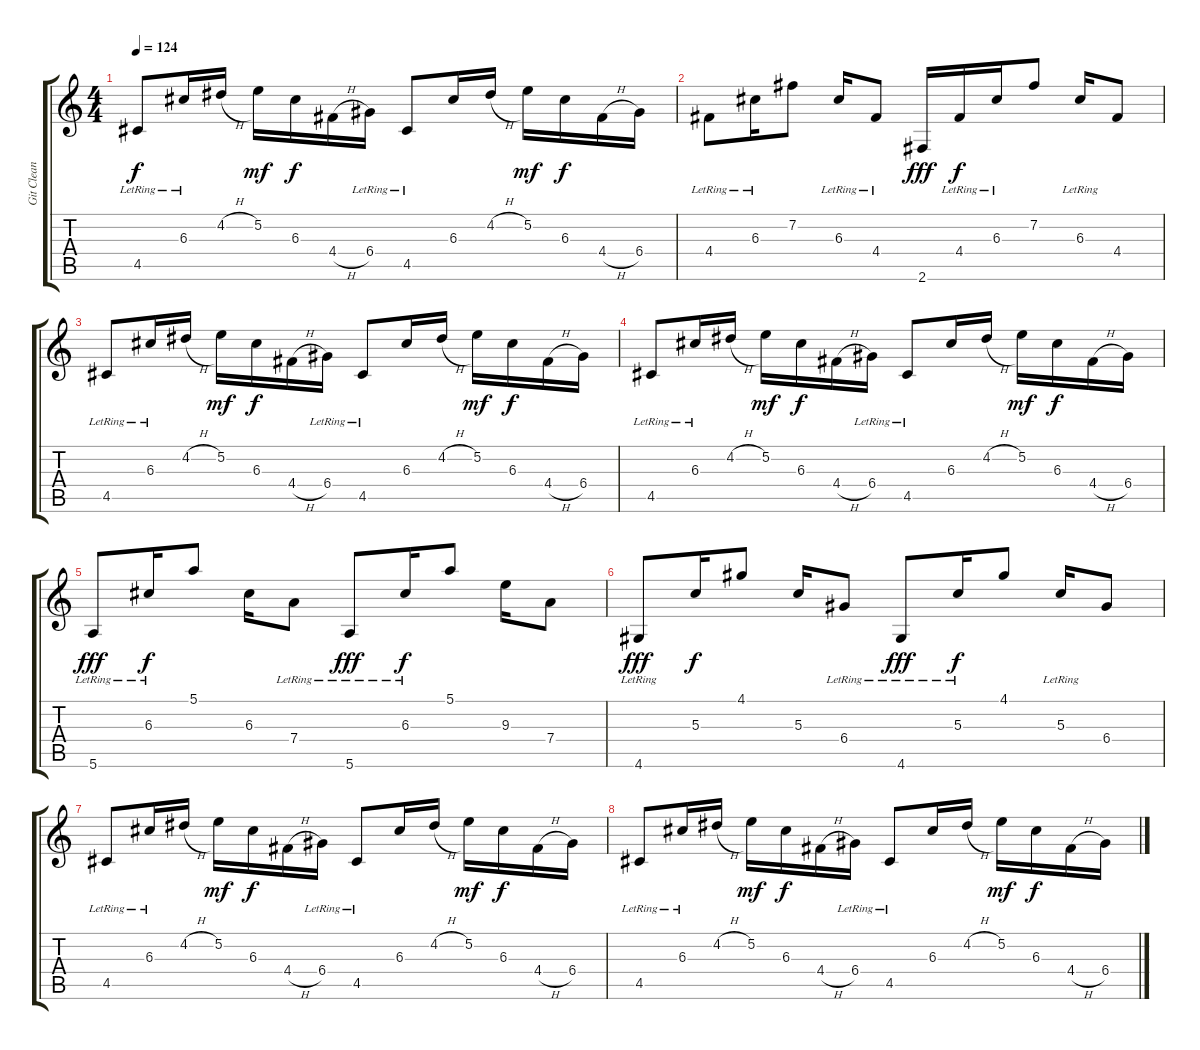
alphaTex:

\track ("Git Clean" "Git Clean") {instrument electricguitarclean}
\staff {score tabs}
\tuning (E4 B3 G3 D3 A2 E2) {hide}
\ts (4 4)
\tempo 124
\clef g2
\ks c
4.5{lr}.8{dy f} 6.3{lr}.16 4.2{h}.16 5.2.16{dy mf} 6.3.16{dy f} 4.4{h}.16 6.4{lr}.16 4.5{lr}.8 6.3.16 4.2{h}.16 5.2.16{dy mf} 6.3.16{dy f} 4.4{h}.16 6.4.16 |
4.4{lr}.8 6.3{lr}.16 7.2.8 6.3{lr}.16 4.4{lr}.8 2.6.16{dy fff} 4.4{lr}.16{dy f} 6.3{lr}.16 7.2.8 6.3{lr}.16 4.4.8 |
4.5{lr}.8 6.3{lr}.16 4.2{h}.16 5.2.16{dy mf} 6.3.16{dy f} 4.4{h}.16 6.4{lr}.16 4.5{lr}.8 6.3.16 4.2{h}.16 5.2.16{dy mf} 6.3.16{dy f} 4.4{h}.16 6.4.16 |
4.5{lr}.8 6.3{lr}.16 4.2{h}.16 5.2.16{dy mf} 6.3.16{dy f} 4.4{h}.16 6.4{lr}.16 4.5{lr}.8 6.3.16 4.2{h}.16 5.2.16{dy mf} 6.3.16{dy f} 4.4{h}.16 6.4.16 |
5.6{lr}.8{dy fff} 6.3{lr}.16{dy f} 5.1.8 6.3.16 7.4{lr}.8 5.6{lr}.8{dy fff} 6.3{lr}.16{dy f} 5.1.8 9.3.16 7.4.8 |
4.6{lr}.8{dy fff} 5.3.16{dy f} 4.1.8 5.3.16 6.4{lr}.8 4.6{lr}.8{dy fff} 5.3{lr}.16{dy f} 4.1.8 5.3{lr}.16 6.4.8 |
4.5{lr}.8 6.3{lr}.16 4.2{h}.16 5.2.16{dy mf} 6.3.16{dy f} 4.4{h}.16 6.4{lr}.16 4.5{lr}.8 6.3.16 4.2{h}.16 5.2.16{dy mf} 6.3.16{dy f} 4.4{h}.16 6.4.16 |
4.5{lr}.8 6.3{lr}.16 4.2{h}.16 5.2.16{dy mf} 6.3.16{dy f} 4.4{h}.16 6.4{lr}.16 4.5{lr}.8 6.3.16 4.2{h}.16 5.2.16{dy mf} 6.3.16{dy f} 4.4{h}.16 6.4.16
